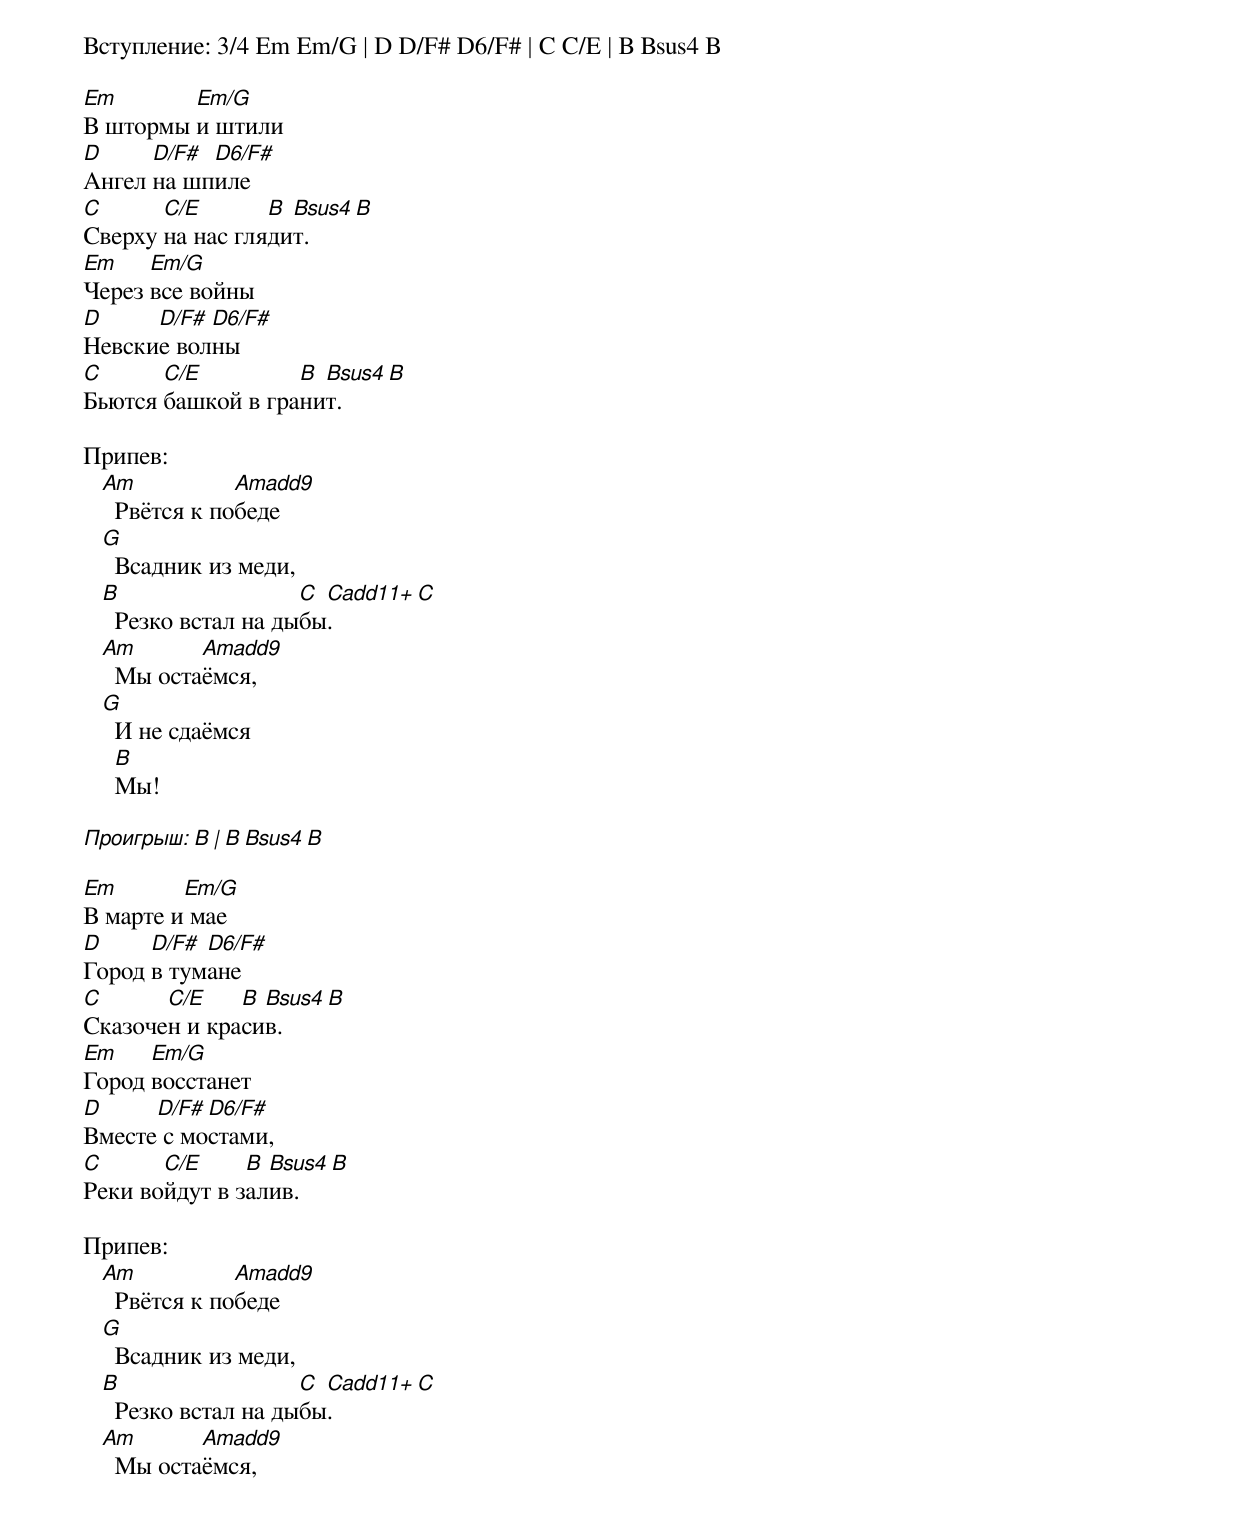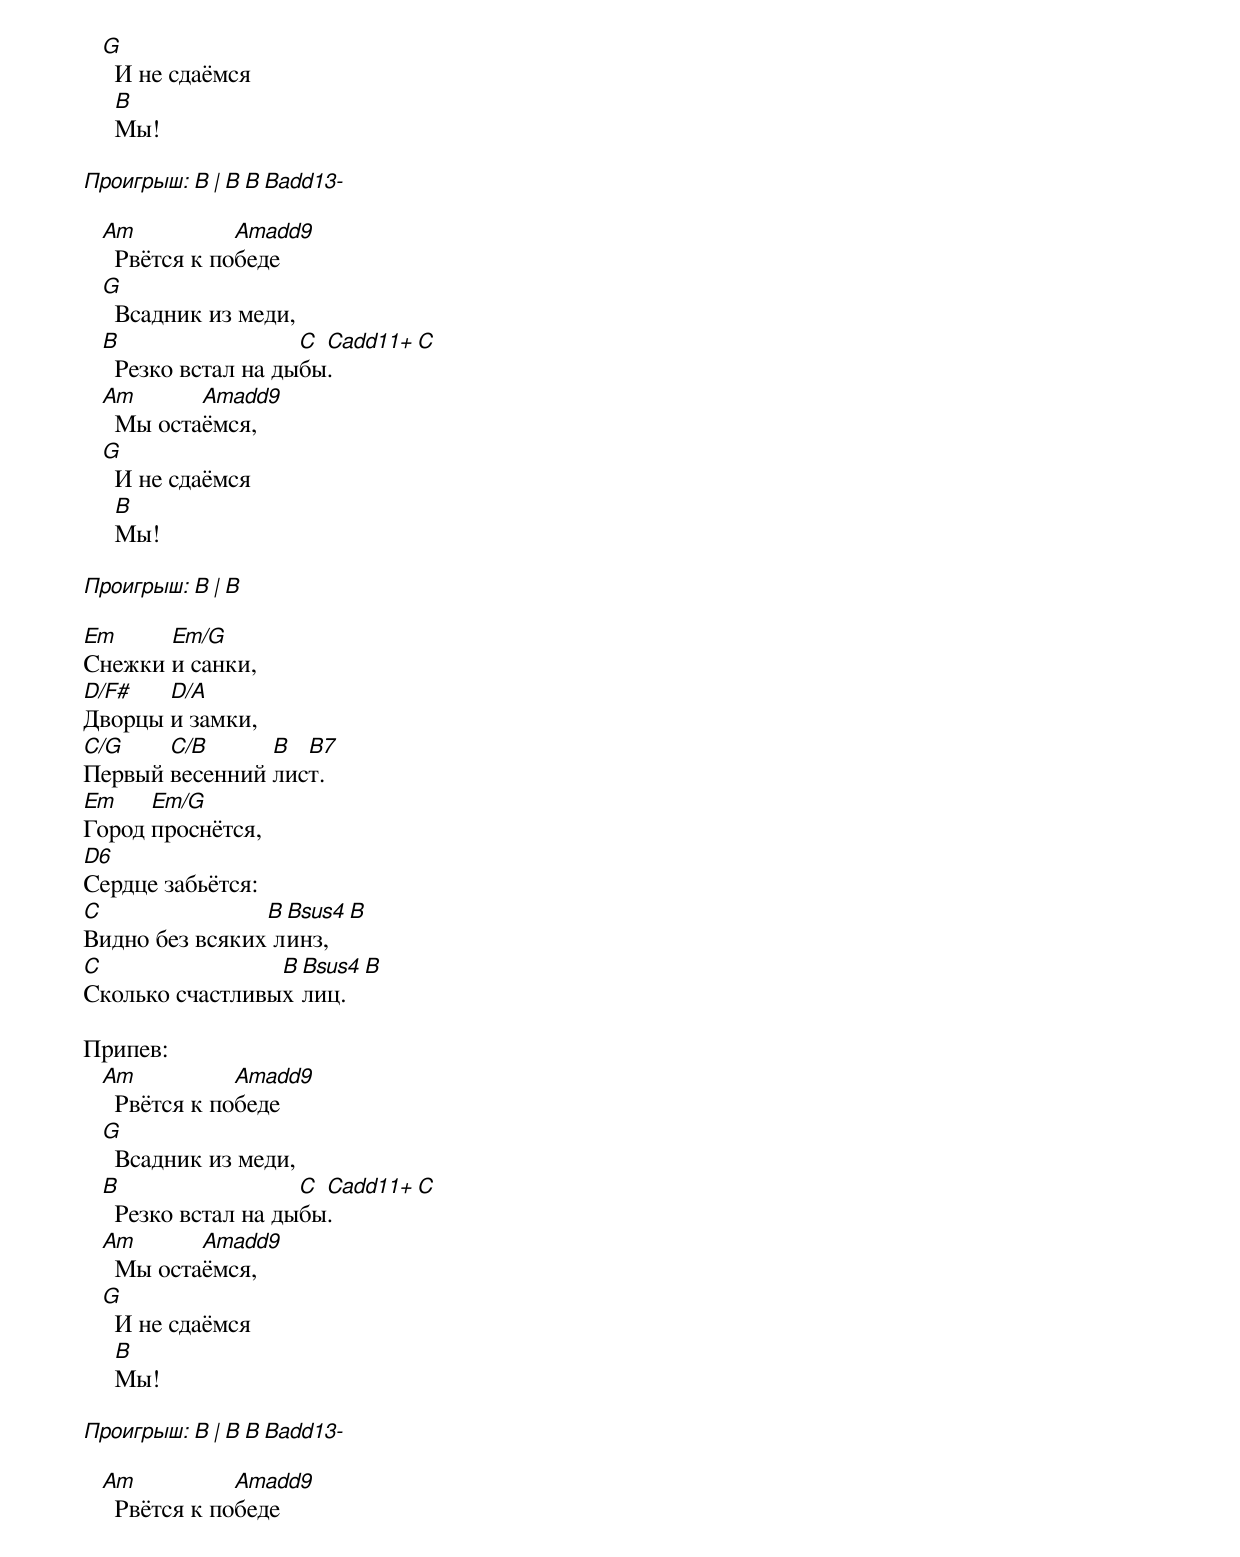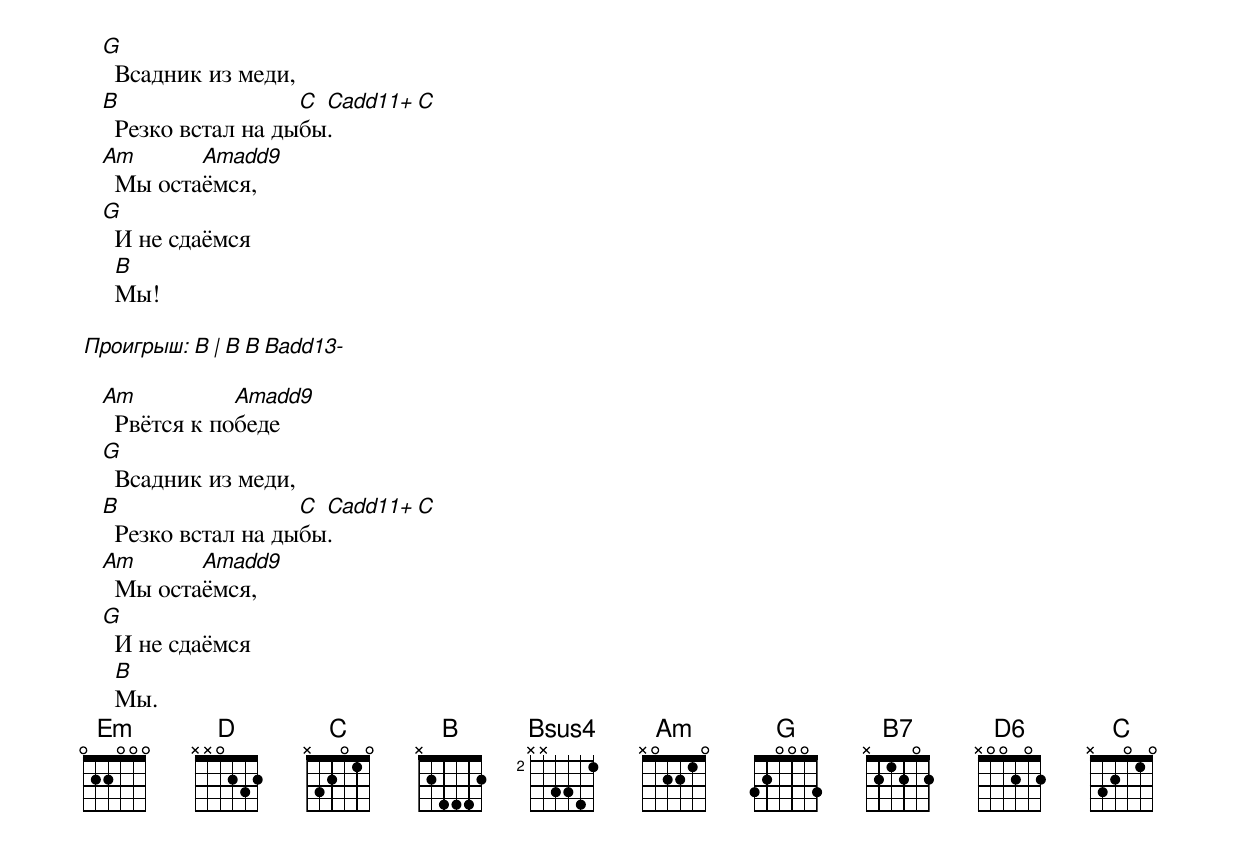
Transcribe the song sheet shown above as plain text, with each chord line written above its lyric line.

Вступление: 3/4 Em Em/G | D D/F# D6/F# | C C/E | B Bsus4 B

Em       Em/G
В штормы и штили
D     D/F# D6/F#
Ангел на шпиле
C      C/E       B Bsus4 B
Сверху на нас глядит.
Em    Em/G
Через все войны
D     D/F# D6/F#
Невские волны
C      C/E         B Bsus4 B
Бьются башкой в гранит.

Припев:
   Am           Amadd9
     Рвётся к победе
   G
     Всадник из меди,
   B                  C Cadd11+ C
     Резко встал на дыбы.
   Am       Amadd9
     Мы остаёмся,
   G
     И не сдаёмся
     B
     Мы!

Проигрыш: B | B Bsus4 B

Em       Em/G
В марте и мае
D     D/F# D6/F#
Город в тумане
C      C/E    B Bsus4 B
Сказочен и красив.
Em    Em/G
Город восстанет
D     D/F# D6/F#
Вместе с мостами,
C      C/E     B Bsus4 B
Реки войдут в залив.

Припев:
   Am           Amadd9
     Рвётся к победе
   G
     Всадник из меди,
   B                  C Cadd11+ C
     Резко встал на дыбы.
   Am       Amadd9
     Мы остаёмся,
   G
     И не сдаёмся
     B
     Мы!

Проигрыш: B | B B Badd13-

   Am           Amadd9
     Рвётся к победе
   G
     Всадник из меди,
   B                  C Cadd11+ C
     Резко встал на дыбы.
   Am       Amadd9
     Мы остаёмся,
   G
     И не сдаёмся
     B
     Мы!

Проигрыш: B | B

Em     Em/G
Снежки и санки,
D/F#   D/A
Дворцы и замки,
C/G    C/B      B  B7
Первый весенний лист.
Em    Em/G
Город проснётся,
D6
Сердце забьётся:
Cmaj            B Bsus4 B
Видно без всяких линз,
Cmaj             B Bsus4 B
Сколько счастливых лиц.

Припев:
   Am           Amadd9
     Рвётся к победе
   G
     Всадник из меди,
   B                  C Cadd11+ C
     Резко встал на дыбы.
   Am       Amadd9
     Мы остаёмся,
   G
     И не сдаёмся
     B
     Мы!

Проигрыш: B | B B Badd13-

   Am           Amadd9
     Рвётся к победе
   G
     Всадник из меди,
   B                  C Cadd11+ C
     Резко встал на дыбы.
   Am       Amadd9
     Мы остаёмся,
   G
     И не сдаёмся
     B
     Мы!

Проигрыш: B | B B Badd13-

   Am           Amadd9
     Рвётся к победе
   G
     Всадник из меди,
   B                  C Cadd11+ C
     Резко встал на дыбы.
   Am       Amadd9
     Мы остаёмся,
   G
     И не сдаёмся
     B
     Мы.
